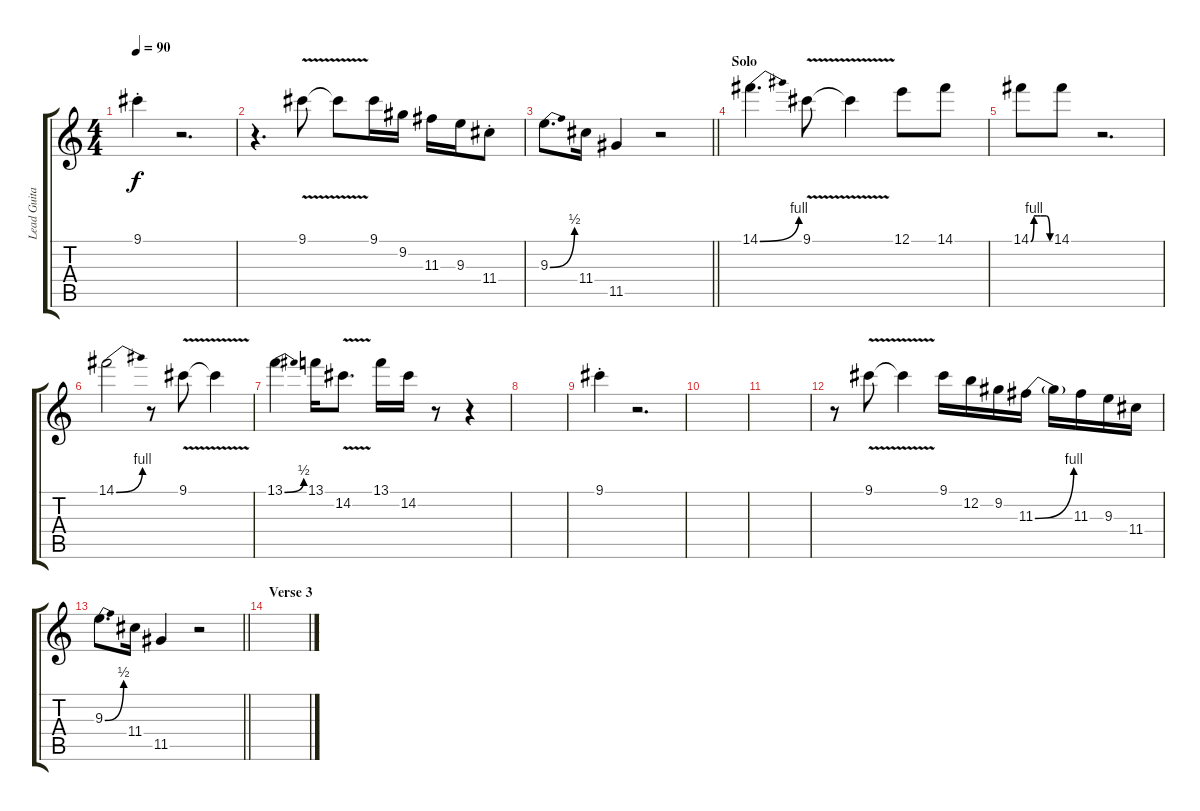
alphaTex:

\track ("Lead Guitar" "Lead Guita") {instrument electricguitarjazz}
\staff {score tabs}
\tuning (E4 B3 G3 D3 A2 E2) {hide}
\ts (4 4)
\tempo 90
\clef g2
\ks c
9.1{st}.4{dy f} r.2{d} |
r.4{d} 9.1{v}.8 9.1{t}.8 9.1.16 9.2.16 11.3.16 9.3.16 11.4{st}.8 |
\barLineRight lightlight
9.3{be (bend 0 0 60 2)}.8{d} 11.4.16 11.5.4 r.2 |
\section ("" "Solo")
14.1{be (bend 0 0 60 4)}.4{d} 9.1{v}.8 9.1{t}.4 12.1.8 14.1.8 |
14.1{be (custom 0 0 10 4 20 4 30 4 48 4 60 0)}.8 14.1.8 r.2{d} |
14.1{be (bend 0 0 60 4)}.2 r.8 9.1{v}.8 9.1{t}.4 |
13.1{be (bend 0 0 60 2)}.4 13.1.16 14.2{v}.8{d} 13.1.16 14.2.16 r.8 r.4 |
|
9.1{st}.4 r.2{d} |
|
|
r.8 9.1{v}.8 9.1{t}.4 9.1.16 12.2.16 9.2.16 11.3{be (bend 0 0 60 4)}.16 11.3{t}.16 11.3.16 9.3.16 11.4.16 |
\barLineRight lightlight
9.3{be (bend 0 0 60 2)}.8{d} 11.4.16 11.5.4 r.2 |
\section ("" "Verse 3")
